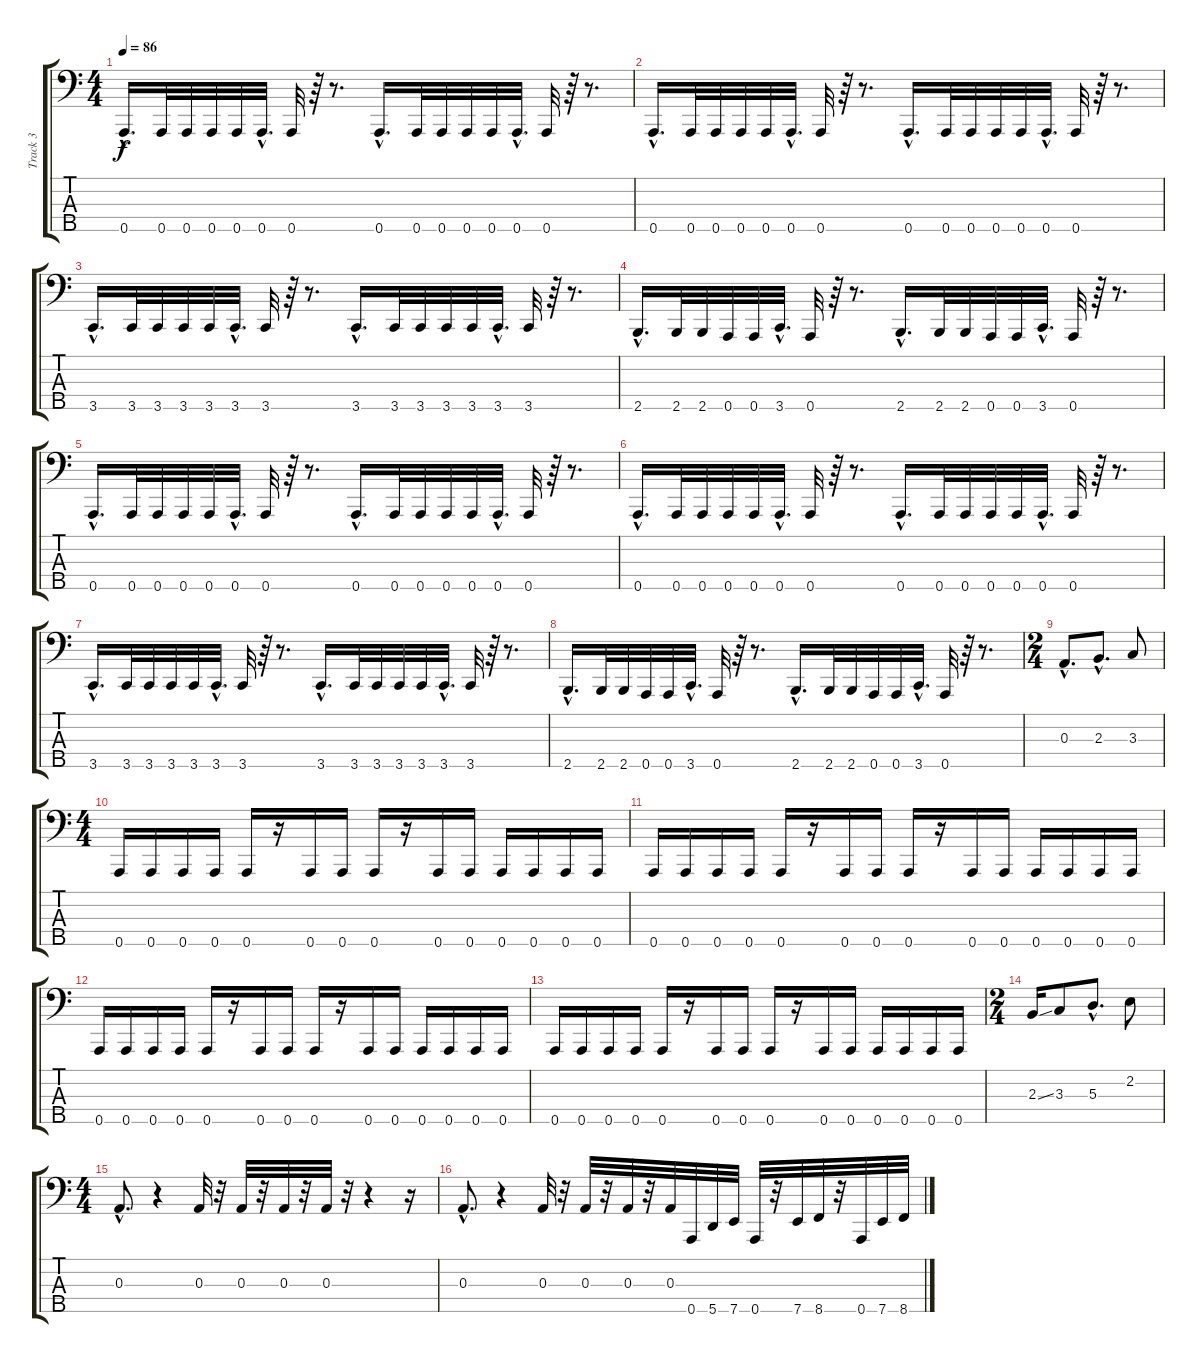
\track ("Track 3" "Track 3") {instrument electricbassfinger}
\staff {score tabs}
\tuning (G2 D2 A1 E1 A0) {hide}
\ts (4 4)
\tempo 86
\clef f4
\ks c
0.5{hac}.16{d dy f} 0.5.32 0.5.32 0.5.32 0.5.32 0.5{hac}.32{d} 0.5.32 r.64 r.8{d} 0.5{hac}.16{d} 0.5.32 0.5.32 0.5.32 0.5.32 0.5{hac}.32{d} 0.5.32 r.64 r.8{d} |
0.5{hac}.16{d} 0.5.32 0.5.32 0.5.32 0.5.32 0.5{hac}.32{d} 0.5.32 r.64 r.8{d} 0.5{hac}.16{d} 0.5.32 0.5.32 0.5.32 0.5.32 0.5{hac}.32{d} 0.5.32 r.64 r.8{d} |
3.5{hac}.16{d} 3.5.32 3.5.32 3.5.32 3.5.32 3.5{hac}.32{d} 3.5.32 r.64 r.8{d} 3.5{hac}.16{d} 3.5.32 3.5.32 3.5.32 3.5.32 3.5{hac}.32{d} 3.5.32 r.64 r.8{d} |
2.5{hac}.16{d} 2.5.32 2.5.32 0.5.32 0.5.32 3.5{hac}.32{d} 0.5.32 r.64 r.8{d} 2.5{hac}.16{d} 2.5.32 2.5.32 0.5.32 0.5.32 3.5{hac}.32{d} 0.5.32 r.64 r.8{d} |
0.5{hac}.16{d} 0.5.32 0.5.32 0.5.32 0.5.32 0.5{hac}.32{d} 0.5.32 r.64 r.8{d} 0.5{hac}.16{d} 0.5.32 0.5.32 0.5.32 0.5.32 0.5{hac}.32{d} 0.5.32 r.64 r.8{d} |
0.5{hac}.16{d} 0.5.32 0.5.32 0.5.32 0.5.32 0.5{hac}.32{d} 0.5.32 r.64 r.8{d} 0.5{hac}.16{d} 0.5.32 0.5.32 0.5.32 0.5.32 0.5{hac}.32{d} 0.5.32 r.64 r.8{d} |
3.5{hac}.16{d} 3.5.32 3.5.32 3.5.32 3.5.32 3.5{hac}.32{d} 3.5.32 r.64 r.8{d} 3.5{hac}.16{d} 3.5.32 3.5.32 3.5.32 3.5.32 3.5{hac}.32{d} 3.5.32 r.64 r.8{d} |
2.5{hac}.16{d} 2.5.32 2.5.32 0.5.32 0.5.32 3.5{hac}.32{d} 0.5.32 r.64 r.8{d} 2.5{hac}.16{d} 2.5.32 2.5.32 0.5.32 0.5.32 3.5{hac}.32{d} 0.5.32 r.64 r.8{d} |
\ts (2 4)
0.3{hac}.8{d instrument electricbassfinger} 2.3{hac}.8{d} 3.3.8 |
\ts (4 4)
0.5.16 0.5.16 0.5.16 0.5.16 0.5.16 r.16 0.5.16 0.5.16 0.5.16 r.16 0.5.16 0.5.16 0.5.16 0.5.16 0.5.16 0.5.16 |
0.5.16 0.5.16 0.5.16 0.5.16 0.5.16 r.16 0.5.16 0.5.16 0.5.16 r.16 0.5.16 0.5.16 0.5.16 0.5.16 0.5.16 0.5.16 |
0.5.16 0.5.16 0.5.16 0.5.16 0.5.16 r.16 0.5.16 0.5.16 0.5.16 r.16 0.5.16 0.5.16 0.5.16 0.5.16 0.5.16 0.5.16 |
0.5.16 0.5.16 0.5.16 0.5.16 0.5.16 r.16 0.5.16 0.5.16 0.5.16 r.16 0.5.16 0.5.16 0.5.16 0.5.16 0.5.16 0.5.16 |
\ts (2 4)
2.3{ss}.16{instrument electricbassfinger} 3.3.8 5.3{hac}.8{d} 2.2.8 |
\ts (4 4)
0.3{hac}.8{d} r.4 0.3.32 r.32 0.3.32 r.32 0.3.32 r.32 0.3.32 r.32 r.4 r.16 |
0.3{hac}.8{d} r.4 0.3.32 r.32 0.3.32 r.32 0.3.32 r.32 0.3.32 0.5.32 5.5.32 7.5.32 0.5.32 r.32 7.5.32 8.5.32 r.32 0.5.32 7.5.32 8.5.32
